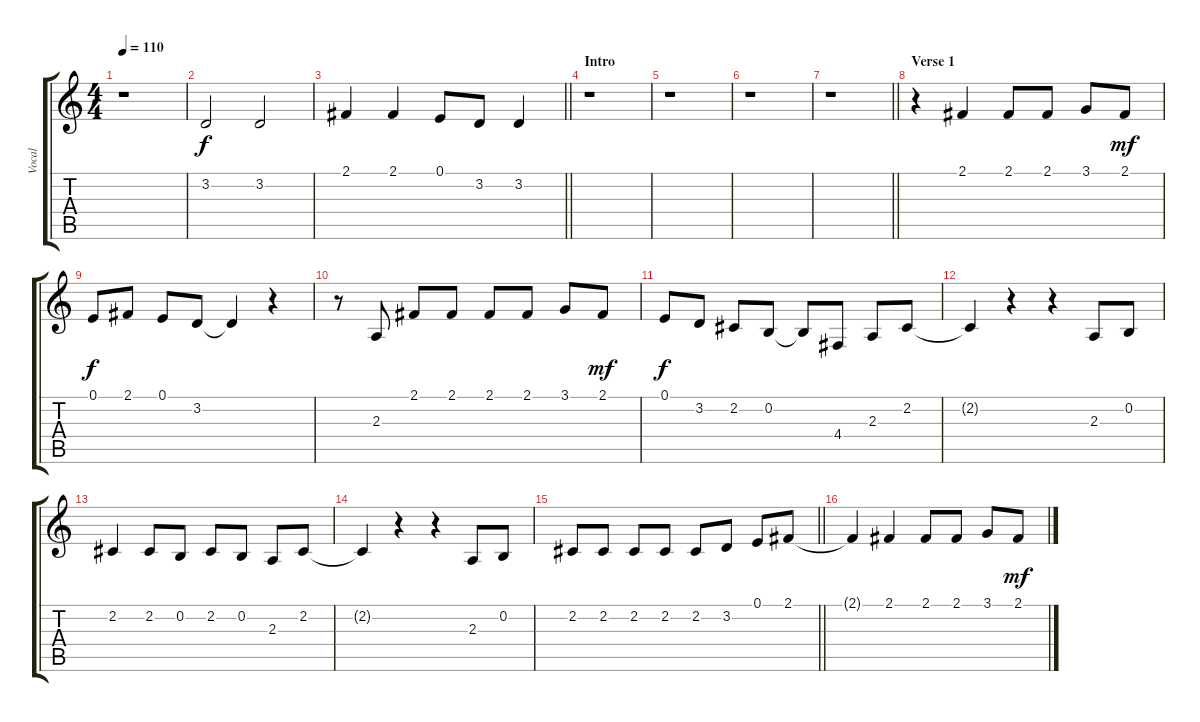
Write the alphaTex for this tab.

\track ("Vocal" "Vocal") {instrument altosax}
\staff {score tabs}
\tuning (E4 B3 G3 D3 A2 E2) {hide}
\ts (4 4)
\tempo 110
\clef g2
\ks c
r.1{dy f instrument altosax} |
3.2.2 3.2.2 |
\barLineRight lightlight
2.1.4 2.1.4 0.1.8 3.2.8 3.2.4 |
\section ("" "Intro")
r.1 |
r.1 |
r.1 |
\barLineRight lightlight
r.1 |
\section ("" "Verse 1")
r.4 2.1.4 2.1.8 2.1.8 3.1.8 2.1.8{dy mf} |
0.1.8{dy f} 2.1.8 0.1.8 3.2.8 3.2{t}.4 r.4 |
r.8 2.3.8 2.1.8 2.1.8 2.1.8 2.1.8 3.1.8 2.1.8{dy mf} |
0.1.8{dy f} 3.2.8 2.2.8 0.2.8 0.2{t}.8 4.4.8 2.3.8 2.2.8 |
2.2{t}.4 r.4 r.4 2.3.8 0.2.8 |
2.2.4 2.2.8 0.2.8 2.2.8 0.2.8 2.3.8 2.2.8 |
2.2{t}.4 r.4 r.4 2.3.8 0.2.8 |
\barLineRight lightlight
2.2.8 2.2.8 2.2.8 2.2.8 2.2.8 3.2.8 0.1.8 2.1.8 |
2.1{t}.4 2.1.4 2.1.8 2.1.8 3.1.8 2.1.8{dy mf}
